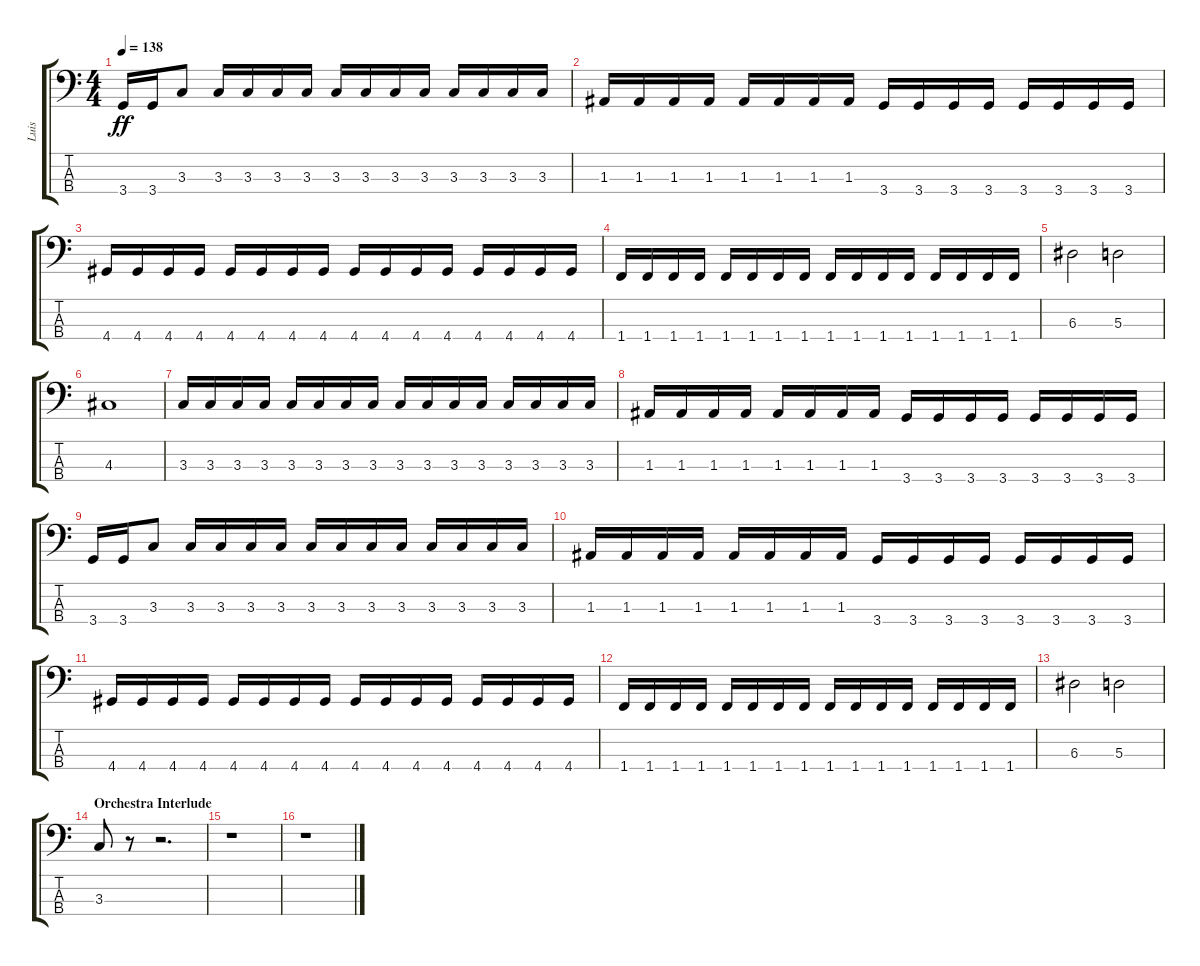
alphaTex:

\track ("Luis" "Luis") {instrument electricbassfinger}
\staff {score tabs}
\tuning (G2 D2 A1 E1) {hide}
\ts (4 4)
\tempo 138
\clef f4
\ks c
3.4.16{dy ff} 3.4.16 3.3.8 3.3.16 3.3.16 3.3.16 3.3.16 3.3.16 3.3.16 3.3.16 3.3.16 3.3.16 3.3.16 3.3.16 3.3.16 |
1.3.16 1.3.16 1.3.16 1.3.16 1.3.16 1.3.16 1.3.16 1.3.16 3.4.16 3.4.16 3.4.16 3.4.16 3.4.16 3.4.16 3.4.16 3.4.16 |
4.4.16 4.4.16 4.4.16 4.4.16 4.4.16 4.4.16 4.4.16 4.4.16 4.4.16 4.4.16 4.4.16 4.4.16 4.4.16 4.4.16 4.4.16 4.4.16 |
1.4.16 1.4.16 1.4.16 1.4.16 1.4.16 1.4.16 1.4.16 1.4.16 1.4.16 1.4.16 1.4.16 1.4.16 1.4.16 1.4.16 1.4.16 1.4.16 |
6.3.2 5.3.2 |
4.3.1 |
3.3.16 3.3.16 3.3.16 3.3.16 3.3.16 3.3.16 3.3.16 3.3.16 3.3.16 3.3.16 3.3.16 3.3.16 3.3.16 3.3.16 3.3.16 3.3.16 |
1.3.16 1.3.16 1.3.16 1.3.16 1.3.16 1.3.16 1.3.16 1.3.16 3.4.16 3.4.16 3.4.16 3.4.16 3.4.16 3.4.16 3.4.16 3.4.16 |
3.4.16 3.4.16 3.3.8 3.3.16 3.3.16 3.3.16 3.3.16 3.3.16 3.3.16 3.3.16 3.3.16 3.3.16 3.3.16 3.3.16 3.3.16 |
1.3.16 1.3.16 1.3.16 1.3.16 1.3.16 1.3.16 1.3.16 1.3.16 3.4.16 3.4.16 3.4.16 3.4.16 3.4.16 3.4.16 3.4.16 3.4.16 |
4.4.16 4.4.16 4.4.16 4.4.16 4.4.16 4.4.16 4.4.16 4.4.16 4.4.16 4.4.16 4.4.16 4.4.16 4.4.16 4.4.16 4.4.16 4.4.16 |
1.4.16 1.4.16 1.4.16 1.4.16 1.4.16 1.4.16 1.4.16 1.4.16 1.4.16 1.4.16 1.4.16 1.4.16 1.4.16 1.4.16 1.4.16 1.4.16 |
6.3.2 5.3.2 |
\section ("" "Orchestra Interlude")
3.3.8 r.8 r.2{d} |
r.1 |
r.1
